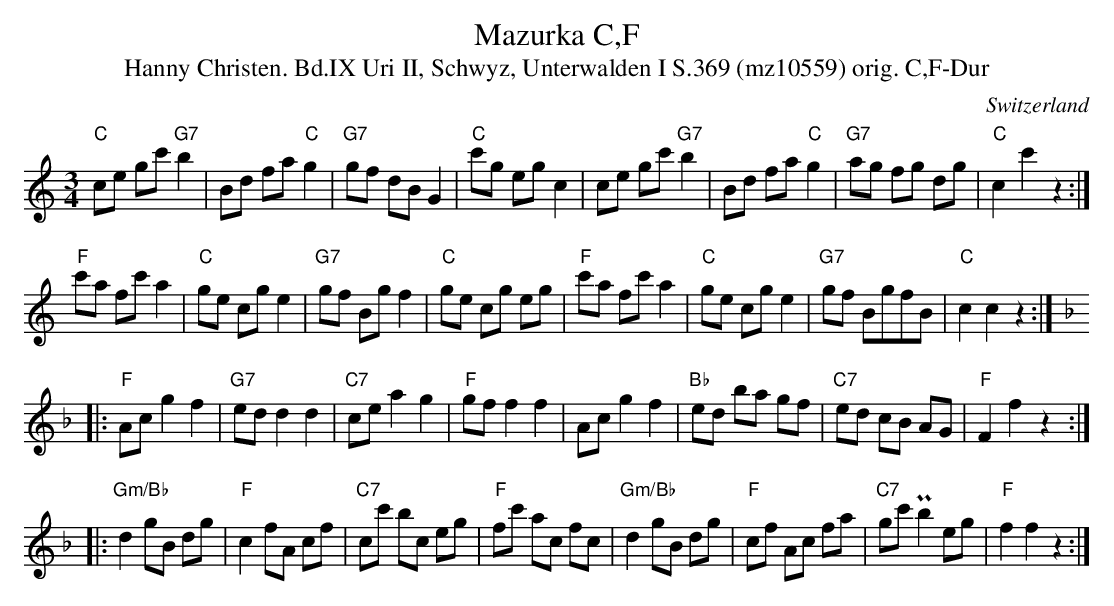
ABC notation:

X:1
T:Mazurka C,F
T:Hanny Christen. Bd.IX Uri II, Schwyz, Unterwalden I S.369 (mz10559) orig. C,F-Dur
M:3/4
L:1/8
O:Switzerland
K:C major
"C"ce gc' "G7"b2 | Bd fa "C"g2 | "G7"gf dB G2 | "C"c'g eg c2 | ce gc' "G7"b2 | Bd fa "C"g2 | "G7"ag fg dg | "C"c2 c'2 z2 :|
"F"c'a fc' a2 | "C"ge cg e2 | "G7"gf Bg f2 | "C"ge cg eg | "F"c'a fc' a2 | "C"ge cg e2 | "G7"gf BgfB | "C"c2c2z2 :|
K:F
|: "F"Ac g2 f2 | "G7"ed d2d2 | "C7"ce a2g2 | "F"gf f2f2 | Ac g2f2 | "Bb"ed ba gf | "C7"ed cB AG | "F"F2f2 z2 :|
|: "Gm/Bb"d2 gB dg | "F"c2 fA cf | "C7"cc' bc eg | "F"fc' ac fc | "Gm/Bb"d2 gB dg | "F"cf Ac fa | "C7"gc' Pb2 eg | "F"f2f2 z2 :|
